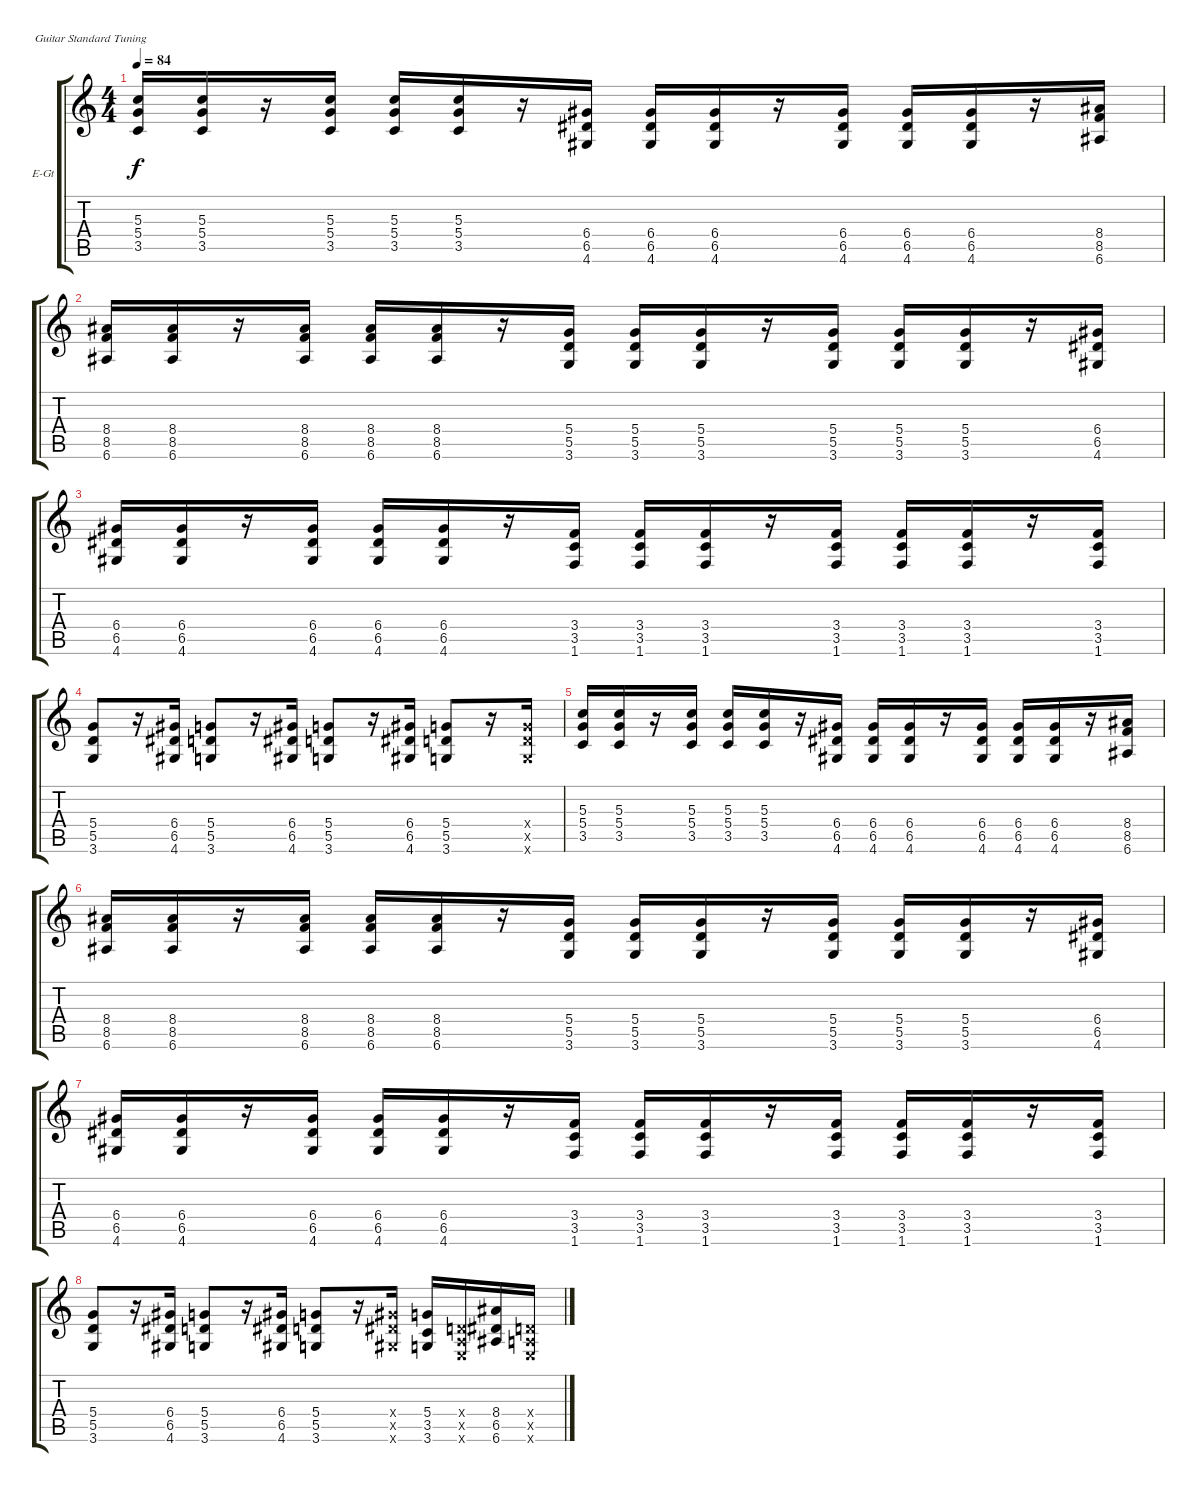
\bracketExtendMode groupsimilarinstruments
\firstSystemTrackNameOrientation horizontal
\otherSystemsTrackNameOrientation horizontal
\track ("Guitar STANDARD ONE" "E-Gt") {solo instrument distortionguitar}
\staff {score tabs}
\tuning (E4 B3 G3 D3 A2 E2)
\ts (4 4)
\tempo 84
\clef g2
\ks c
(5.3 5.4 3.5).16{dy f} (5.3 5.4 3.5).16 r.16 (5.3 5.4 3.5).16 (5.3 5.4 3.5).16 (5.3 5.4 3.5).16 r.16 (6.4 6.5 4.6).16 (6.4 6.5 4.6).16 (6.4 6.5 4.6).16 r.16 (6.4 6.5 4.6).16 (6.4 6.5 4.6).16 (6.4 6.5 4.6).16 r.16 (8.4 8.5 6.6).16 |
(8.4 8.5 6.6).16 (8.4 8.5 6.6).16 r.16 (8.4 8.5 6.6).16 (8.4 8.5 6.6).16 (8.4 8.5 6.6).16 r.16 (5.4 5.5 3.6).16 (5.4 5.5 3.6).16 (5.4 5.5 3.6).16 r.16 (5.4 5.5 3.6).16 (5.4 5.5 3.6).16 (5.4 5.5 3.6).16 r.16 (6.4 6.5 4.6).16 |
(6.4 6.5 4.6).16 (6.4 6.5 4.6).16 r.16 (6.4 6.5 4.6).16 (6.4 6.5 4.6).16 (6.4 6.5 4.6).16 r.16 (3.4 3.5 1.6).16 (3.4 3.5 1.6).16 (3.4 3.5 1.6).16 r.16 (3.4 3.5 1.6).16 (3.4 3.5 1.6).16 (3.4 3.5 1.6).16 r.16 (3.4 3.5 1.6).16 |
(5.4 5.5 3.6).8 r.16 (6.4 6.5 4.6).16 (5.4 5.5 3.6).8 r.16 (6.4 6.5 4.6).16 (5.4 5.5 3.6).8 r.16 (6.4 6.5 4.6).16 (5.4 5.5 3.6).8 r.16 (5.4{x} 5.5{x} 3.6{x}).16 |
(5.3 5.4 3.5).16 (5.3 5.4 3.5).16 r.16 (5.3 5.4 3.5).16 (5.3 5.4 3.5).16 (5.3 5.4 3.5).16 r.16 (6.4 6.5 4.6).16 (6.4 6.5 4.6).16 (6.4 6.5 4.6).16 r.16 (6.4 6.5 4.6).16 (6.4 6.5 4.6).16 (6.4 6.5 4.6).16 r.16 (8.4 8.5 6.6).16 |
(8.4 8.5 6.6).16 (8.4 8.5 6.6).16 r.16 (8.4 8.5 6.6).16 (8.4 8.5 6.6).16 (8.4 8.5 6.6).16 r.16 (5.4 5.5 3.6).16 (5.4 5.5 3.6).16 (5.4 5.5 3.6).16 r.16 (5.4 5.5 3.6).16 (5.4 5.5 3.6).16 (5.4 5.5 3.6).16 r.16 (6.4 6.5 4.6).16 |
(6.4 6.5 4.6).16 (6.4 6.5 4.6).16 r.16 (6.4 6.5 4.6).16 (6.4 6.5 4.6).16 (6.4 6.5 4.6).16 r.16 (3.4 3.5 1.6).16 (3.4 3.5 1.6).16 (3.4 3.5 1.6).16 r.16 (3.4 3.5 1.6).16 (3.4 3.5 1.6).16 (3.4 3.5 1.6).16 r.16 (3.4 3.5 1.6).16 |
(5.4 5.5 3.6).8 r.16 (6.4 6.5 4.6).16 (5.4 5.5 3.6).8 r.16 (6.4 6.5 4.6).16 (5.4 5.5 3.6).8 r.16 (6.4{x} 6.5{x} 4.6{x}).16 (5.4 3.5 3.6).16 (0.4{x} 0.5{x} 0.6{x}).16 (8.4 6.5 6.6).16 (0.4{x} 0.5{x} 0.6{x}).16
